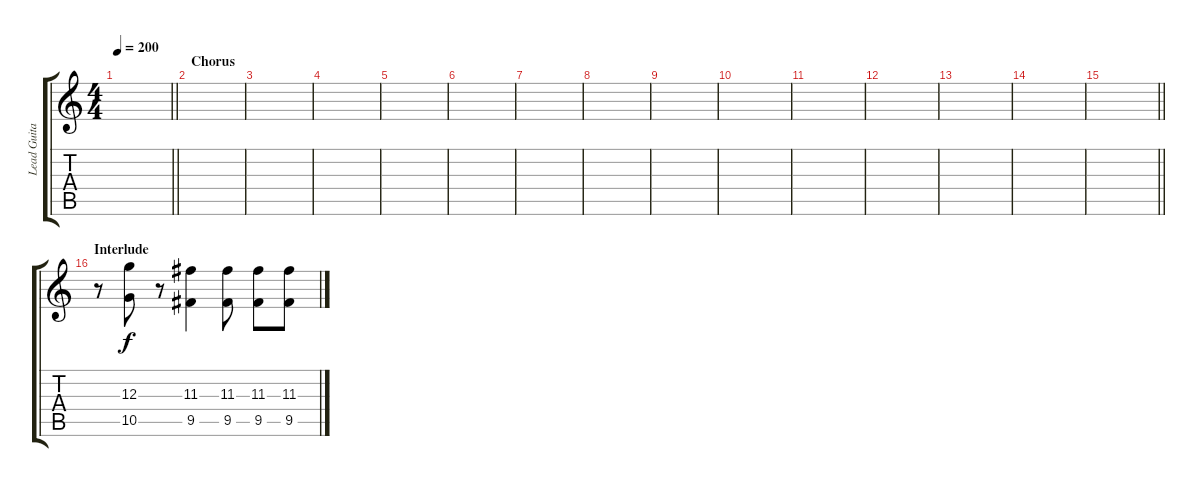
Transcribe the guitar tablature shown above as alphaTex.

\track ("Lead Guitar" "Lead Guita") {instrument acousticguitarsteel}
\staff {score tabs}
\tuning (E4 B3 G3 D3 A2 D2) {hide}
\ts (4 4)
\tempo 200
\clef g2
\barLineRight lightlight
\ks c
|
\section ("" "Chorus")
|
|
|
|
|
|
|
|
|
|
|
|
|
\barLineRight lightlight
|
\section ("" "Interlude")
r.8{instrument distortionguitar} (12.3 10.5).8 r.8 (11.3 9.5).4 (11.3 9.5).8 (11.3 9.5).8 (11.3 9.5).8
